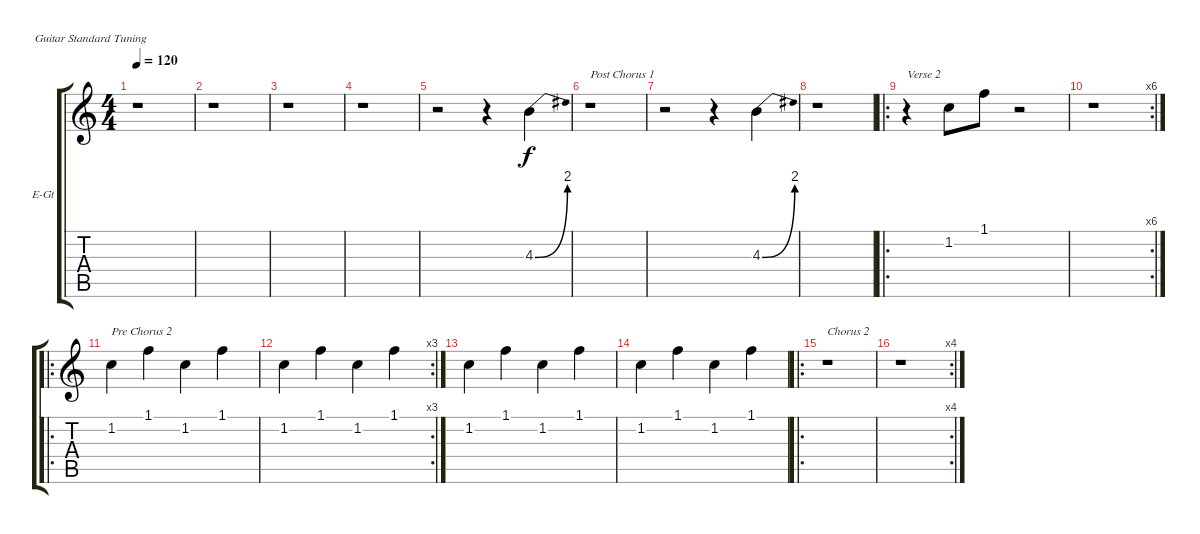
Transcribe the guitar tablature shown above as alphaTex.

\bracketExtendMode groupsimilarinstruments
\firstSystemTrackNameOrientation horizontal
\otherSystemsTrackNameOrientation horizontal
\track ("Electric Guitar" "E-Gt") {instrument electricguitarclean}
\staff {score tabs}
\tuning (E4 B3 G3 D3 A2 E2)
\ts (4 4)
\tempo 120
\clef g2
\ks c
r.1{dy f} |
r.1 |
r.1 |
r.1 |
r.2 r.4 4.3{be (bend 0 0 60 8)}.4 |
r.1{txt "Post Chorus 1"} |
r.2 r.4 4.3{be (bend 0 0 60 8)}.4 |
r.1 |
\ro
r.4{txt "Verse 2"} 1.2.8 1.1.8 r.2 |
\rc 6
r.1 |
\ro
1.2.4{txt "Pre Chorus 2"} 1.1.4 1.2.4 1.1.4 |
\rc 3
1.2.4 1.1.4 1.2.4 1.1.4 |
1.2.4 1.1.4 1.2.4 1.1.4 |
1.2.4 1.1.4 1.2.4 1.1.4 |
\ro
r.1{txt "Chorus 2"} |
\rc 4
r.1
